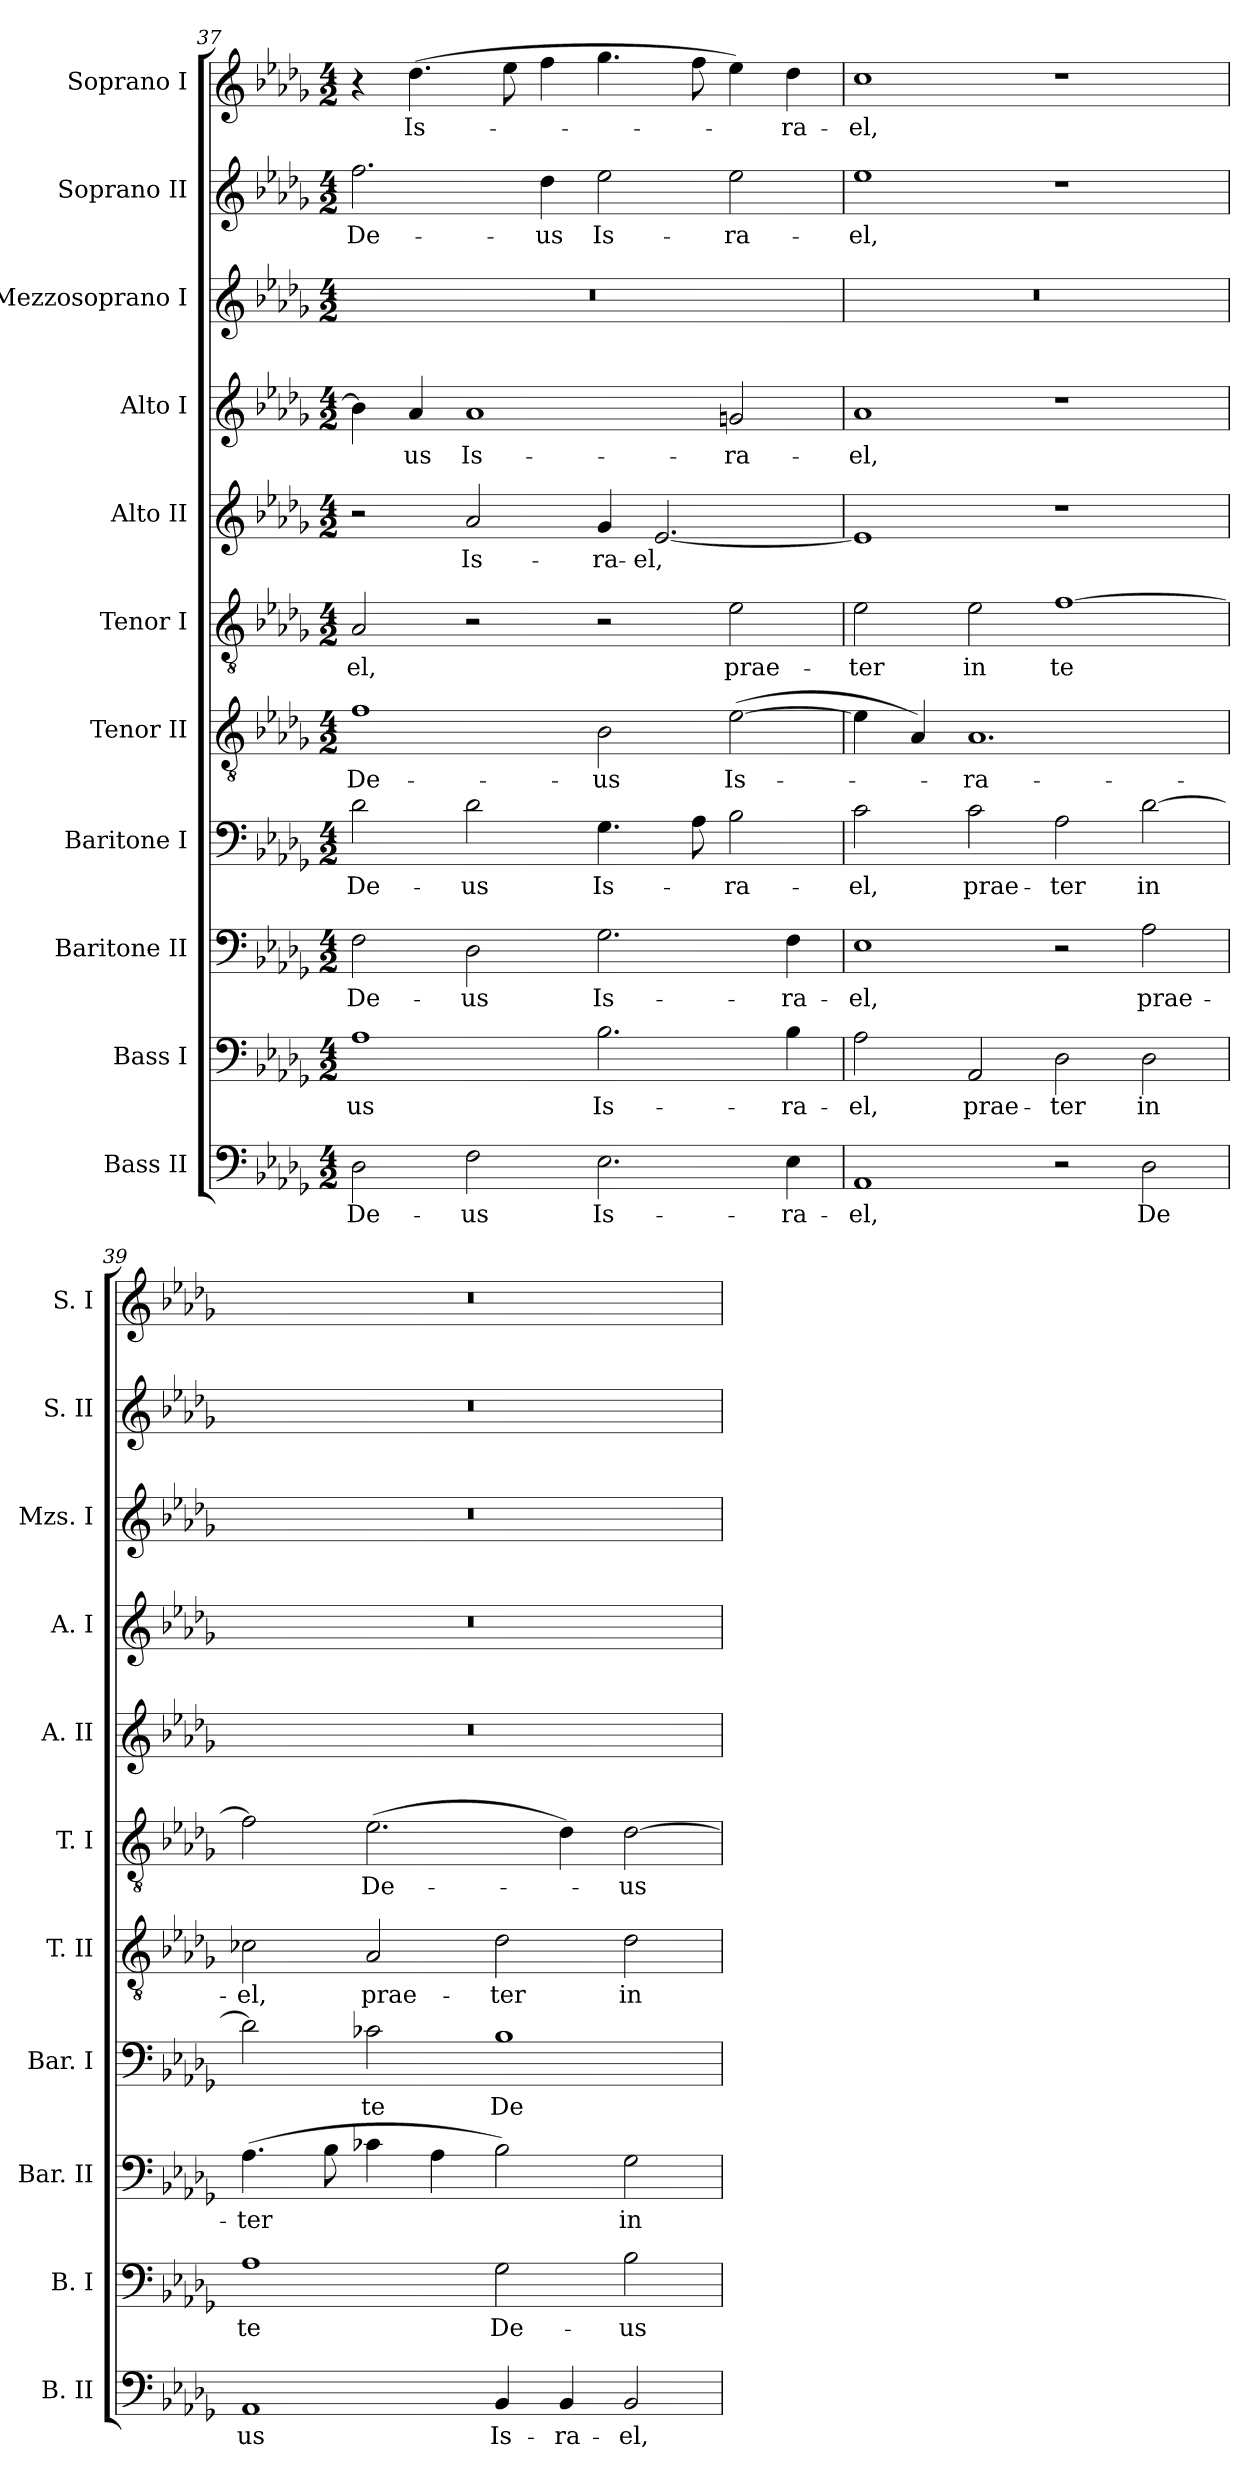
**kern	**text	**kern	**text	**kern	**text	**kern	**text	**kern	**text	**kern	**text	**kern	**text	**kern	**text	**kern	**kern	**text	**kern	**text
*part11	*part11	*part10	*part10	*part9	*part9	*part8	*part8	*part7	*part7	*part6	*part6	*part5	*part5	*part4	*part4	*part3	*part2	*part2	*part1	*part1
*staff11	*staff11	*staff10	*staff10	*staff9	*staff9	*staff8	*staff8	*staff7	*staff7	*staff6	*staff6	*staff5	*staff5	*staff4	*staff4	*staff3	*staff2	*staff2	*staff1	*staff1
*I"Bass II	*	*I"Bass I	*	*I"Baritone II	*	*I"Baritone I	*	*I"Tenor II	*	*I"Tenor I	*	*I"Alto II	*	*I"Alto I	*	*I"Mezzosoprano I	*I"Soprano II	*	*I"Soprano I	*
*I'B. II	*	*I'B. I	*	*I'Bar. II	*	*I'Bar. I	*	*I'T. II	*	*I'T. I	*	*I'A. II	*	*I'A. I	*	*I'Mzs. I	*I'S. II	*	*I'S. I	*
*clefF4	*	*clefF4	*	*clefF4	*	*clefF4	*	*clefGv2	*	*clefGv2	*	*clefG2	*	*clefG2	*	*clefG2	*clefG2	*	*clefG2	*
*k[b-e-a-d-g-]	*	*k[b-e-a-d-g-]	*	*k[b-e-a-d-g-]	*	*k[b-e-a-d-g-]	*	*k[b-e-a-d-g-]	*	*k[b-e-a-d-g-]	*	*k[b-e-a-d-g-]	*	*k[b-e-a-d-g-]	*	*k[b-e-a-d-g-]	*k[b-e-a-d-g-]	*	*k[b-e-a-d-g-]	*
*D-:	*	*D-:	*	*D-:	*	*D-:	*	*D-:	*	*D-:	*	*D-:	*	*D-:	*	*D-:	*D-:	*	*D-:	*
*M4/2	*	*M4/2	*	*M4/2	*	*M4/2	*	*M4/2	*	*M4/2	*	*M4/2	*	*M4/2	*	*M4/2	*M4/2	*	*M4/2	*
=37	=37	=37	=37	=37	=37	=37	=37	=37	=37	=37	=37	=37	=37	=37	=37	=37	=37	=37	=37	=37
2D-\	De-	1A-	-us	2F\	De-	2d-\	De-	1f	De-	2A-/	-el,	2r	.	4b-\]	.	0r	2.ff\	De-	4r	.
.	.	.	.	.	.	.	.	.	.	.	.	.	.	4a-/	-us	.	.	.	(4.dd-\	Is-
2F\	-us	.	.	2D-\	-us	2d-\	-us	.	.	2r	.	2a-/	Is-	1a-	Is-	.	.	.	.	.
.	.	.	.	.	.	.	.	.	.	.	.	.	.	.	.	.	.	.	8ee-\	.
.	.	.	.	.	.	.	.	.	.	.	.	.	.	.	.	.	4dd-\	-us	4ff\	.
2.E-\	Is-	2.B-\	Is-	2.G-\	Is-	4.G-\	Is-	2B-\	-us	2r	.	4g-/	-ra-	.	.	.	2ee-\	Is-	4.gg-\	.
.	.	.	.	.	.	.	.	.	.	.	.	[2.e-/	-el,	.	.	.	.	.	.	.
.	.	.	.	.	.	8A-\	.	.	.	.	.	.	.	.	.	.	.	.	8ff\	.
.	.	.	.	.	.	2B-\	-ra-	([2e-\	Is-	2e-\	prae-	.	.	2gn/	-ra-	.	2ee-\	-ra-	4ee-\)	.
4E-\	-ra-	4B-\	-ra-	4F\	-ra-	.	.	.	.	.	.	.	.	.	.	.	.	.	4dd-\	-ra-
=38	=38	=38	=38	=38	=38	=38	=38	=38	=38	=38	=38	=38	=38	=38	=38	=38	=38	=38	=38	=38
1AA-	-el,	2A-\	-el,	1E-	-el,	2c\	-el,	4e-\]	.	2e-\	-ter	1e-]	.	1a-	-el,	0r	1ee-	-el,	1cc	-el,
.	.	.	.	.	.	.	.	4A-/)	.	.	.	.	.	.	.	.	.	.	.	.
.	.	2AA-/	prae-	.	.	2c\	prae-	1.A-	-ra-	2e-\	in	.	.	.	.	.	.	.	.	.
2r	.	2D-\	-ter	2r	.	2A-\	-ter	.	.	[1f	te	1r	.	1r	.	.	1r	.	1r	.
2D-\	De	2D-\	in	2A-\	prae-	[2d-\	in	.	.	.	.	.	.	.	.	.	.	.	.	.
!!LO:PB:g=z
=39	=39	=39	=39	=39	=39	=39	=39	=39	=39	=39	=39	=39	=39	=39	=39	=39	=39	=39	=39	=39
1AA-	us	1A-	te	(4.A-\	-ter	2d-\]	.	2c-X\	-el,	2f\]	.	0r	.	0r	.	0r	0r	.	0r	.
.	.	.	.	8B-\	.	.	.	.	.	.	.	.	.	.	.	.	.	.	.	.
.	.	.	.	4c-X\	.	2c-X\	te	2A-/	prae-	(2.e-\	De-	.	.	.	.	.	.	.	.	.
.	.	.	.	4A-\	.	.	.	.	.	.	.	.	.	.	.	.	.	.	.	.
4BB-/	Is-	2G-\	De-	2B-\)	.	1B-	De-	2d-\	-ter	.	.	.	.	.	.	.	.	.	.	.
4BB-/	-ra-	.	.	.	.	.	.	.	.	4d-\)	.	.	.	.	.	.	.	.	.	.
2BB-/	-el,	2B-\	-us	2G-\	in	.	.	2d-\	in	[2d-\	-us	.	.	.	.	.	.	.	.	.
=	=	=	=	=	=	=	=	=	=	=	=	=	=	=	=	=	=	=	=	=
*-	*-	*-	*-	*-	*-	*-	*-	*-	*-	*-	*-	*-	*-	*-	*-	*-	*-	*-	*-	*-
